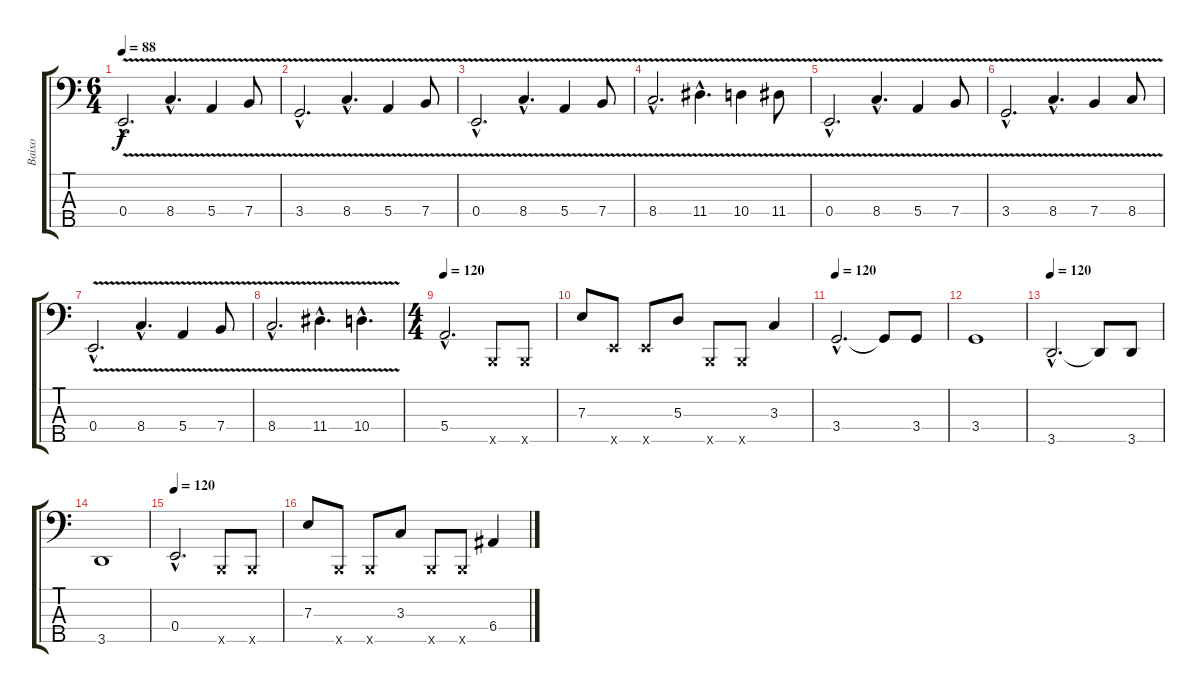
\track ("Baixo" "Baixo") {instrument electricbassfinger}
\staff {score tabs}
\tuning (G2 D2 A1 E1 B0) {hide}
\ts (6 4)
\tempo 88
\clef f4
\ks c
0.4{v hac}.2{d dy f} 8.4{v hac}.4{d} 5.4{v}.4 7.4{v}.8 |
3.4{v hac}.2{d} 8.4{v hac}.4{d} 5.4{v}.4 7.4{v}.8 |
0.4{v hac}.2{d} 8.4{v hac}.4{d} 5.4{v}.4 7.4{v}.8 |
8.4{v hac}.2{d} 11.4{v hac}.4{d} 10.4{v}.4 11.4{v}.8 |
0.4{v hac}.2{d} 8.4{v hac}.4{d} 5.4{v}.4 7.4{v}.8 |
3.4{v hac}.2{d} 8.4{v hac}.4{d} 7.4{v}.4 8.4{v}.8 |
0.4{v hac}.2{d} 8.4{v hac}.4{d} 5.4{v}.4 7.4{v}.8 |
8.4{v hac}.2{d} 11.4{v hac}.4{d} 10.4{v hac}.4{d} |
\ts (4 4)
\tempo 120
5.4{hac}.2{d} 0.5{x}.8 0.5{x}.8 |
7.3.8 5.5{x}.8 5.5{x}.8 5.3.8 0.5{x}.8 0.5{x}.8 3.3.4 |
\tempo 120
3.4{hac}.2{d} 3.4{t}.8 3.4.8 |
3.4.1 |
\tempo 120
3.5{hac}.2{d} 3.5{t}.8 3.5.8 |
3.5.1 |
\tempo 120
0.4{hac}.2{d} 0.5{x}.8 0.5{x}.8 |
7.3.8 0.5{x}.8 0.5{x}.8 3.3.8 0.5{x}.8 0.5{x}.8 6.4.4
